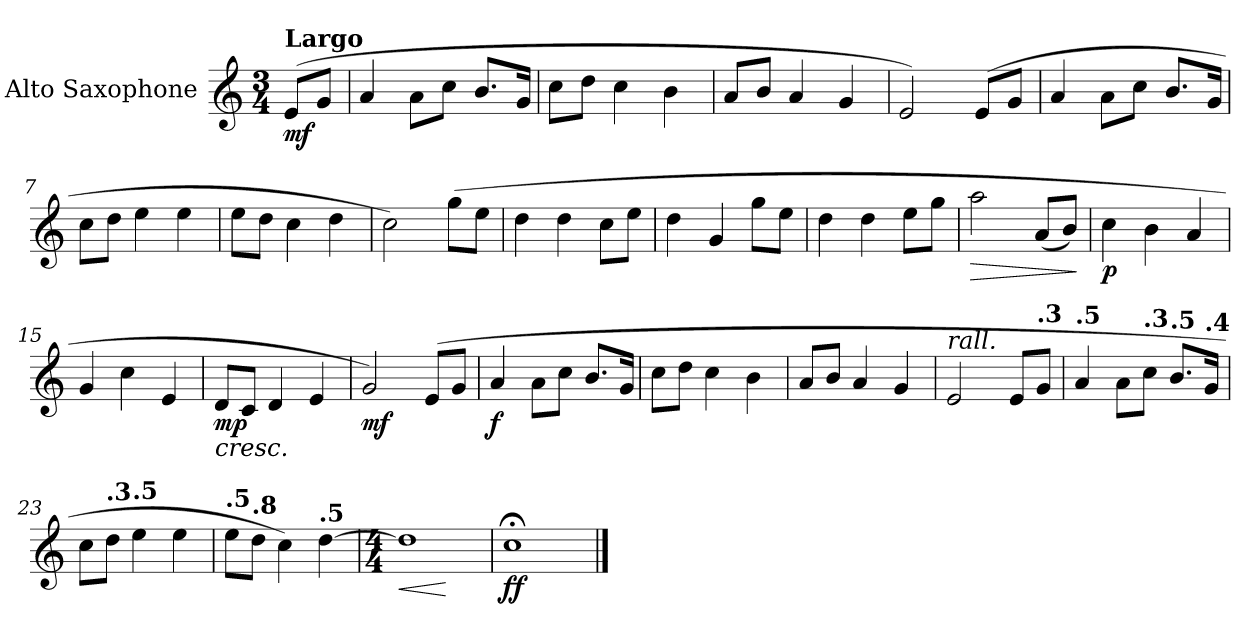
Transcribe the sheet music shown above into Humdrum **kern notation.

**kern	**dynam
*part1	*part1
*staff1	*staff1
*I"Alto Saxophone	*
*I'A. Sax.	*
*clefG2	*
*ITrd5c9	*
*k[b-e-a-]	*
*M3/4	*
*MM80	*
=1	=1
!LO:TX:a:B:t=Largo	!
!	!LO:DY:b
(8G/L	mf
8B-/J	.
=2	=2
4c/	.
8c\L	.
8e-\J	.
8.d/L	.
16B-/Jk	.
=3	=3
8e-\L	.
8f\J	.
4e-\	.
4d\	.
=4	=4
8c/L	.
8d/J	.
4c/	.
4B-/	.
=5	=5
2G/)	.
(8G/L	.
8B-/J	.
=6	=6
4c/	.
8c\L	.
8e-\J	.
8.d/L	.
16B-/Jk	.
=7	=7
8e-\L	.
8f\J	.
4g\	.
4g\	.
=8	=8
8g\L	.
8f\J	.
4e-\	.
4f\	.
=9	=9
2e-\)	.
(8b-\L	.
8g\J	.
!!LO:LB:g=z
=10	=10
4f\	.
4f\	.
8e-\L	.
8g\J	.
=11	=11
4f\	.
4B-/	.
8b-\L	.
8g\J	.
=12	=12
4f\	.
4f\	.
8g\L	.
8b-\J	.
=13	=13
!	!LO:HP:b
2cc\	>
(8c/L	.
8d/J)	.
.	]
=14	=14
!	!LO:DY:b
4e-\	p
4d\	.
4c/	.
=15	=15
4B-/	.
4e-\	.
4G/	.
=16	=16
!	!LO:HP:b
!	!LO:DY:n=1:b
8F/L	< mp
8E-/J	.
4F/	.
4G/	.
=17	=17
!	!LO:DY:b
2B-/)	mf
(8G/L	.
8B-/J	.
.	[
=18	=18
!	!LO:DY:b
4c/	f
8c\L	.
8e-\J	.
8.d/L	.
16B-/Jk	.
=19	=19
8e-\L	.
8f\J	.
4e-\	.
4d\	.
!!LO:LB:g=z
=20	=20
8c/L	.
8d/J	.
4c/	.
4B-/	.
=21	=21
*MM60	*
!LO:TX:a:i:t=rall.	!
2G/	.
*MM57	*
8G/L	.
*MM56	*
!LO:TX:a:B:t=.3	!
8B-/J	.
=22	=22
*MM55	*
!LO:TX:a:B:t=.5	!
4c/	.
*MM54	*
8c\L	.
*MM53	*
!LO:TX:a:B:t=.3	!
8e-\J	.
*MM52	*
!LO:TX:a:B:t=.5	!
8.d/L	.
*MM51	*
!LO:TX:a:B:t=.4	!
16B-/Jk	.
=23	=23
*MM51	*
8e-\L	.
*MM50	*
!LO:TX:a:B:t=.3	!
8f\J	.
*MM49	*
!LO:TX:a:B:t=.5	!
4g\	.
*MM48	*
4g\	.
=24	=24
*MM46	*
!LO:TX:a:B:t=.5	!
8g\L	.
*MM45	*
!LO:TX:a:B:t=.8	!
8f\J	.
*MM45	*
4e-\)	.
*MM43	*
!LO:TX:a:B:t=.5	!
[4f\	.
=25	=25
*M4/4	*
*MM42	*
!	!LO:HP:b
1f]	<
.	[
=26	=26
*MM36	*
!	!LO:DY:b
1e-;<	ff
==	==
*-	*-
